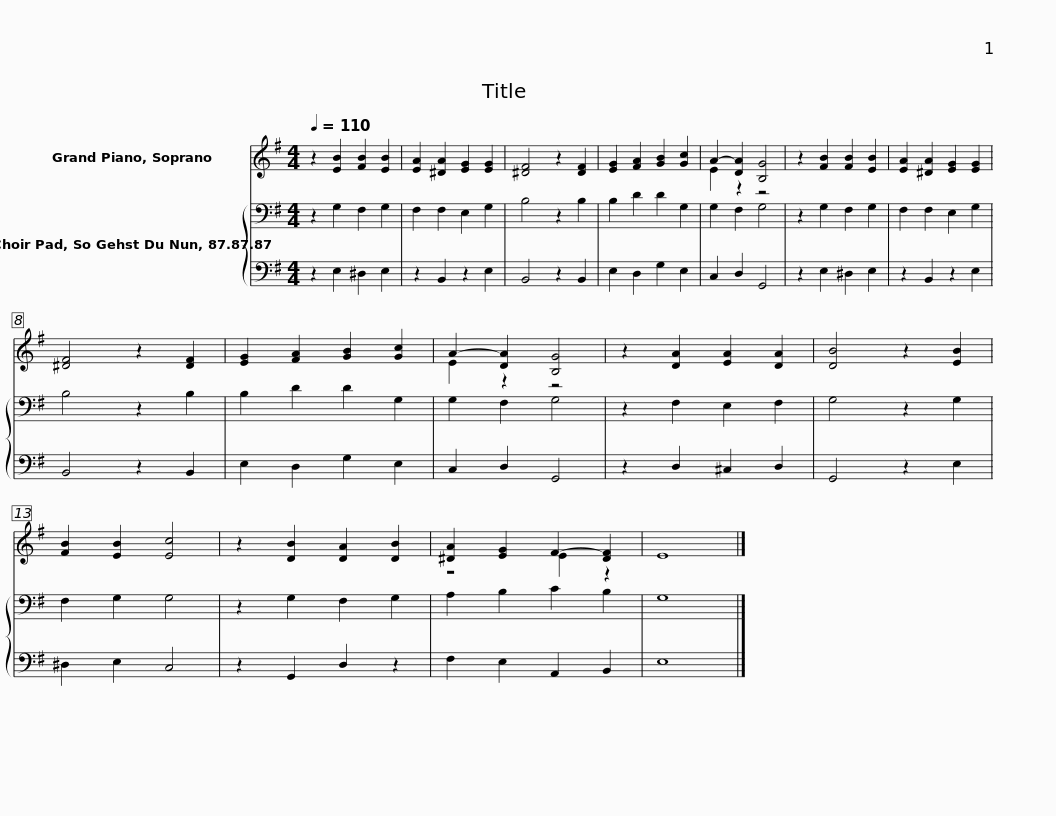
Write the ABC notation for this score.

X:1
%%score ( 1 2 ) { 3 | 4 }
L:1/8
Q:1/4=110
M:4/4
I:linebreak $
K:G
V:1 treble
V:2 treble
V:3 bass
V:4 bass
V:1
 z2 [EB]2 [FB]2 [EB]2 | [EA]2 [^DA]2 [EG]2 [EG]2 | [^DF]4 z2 [DF]2 | [EG]2 [FA]2 [GB]2 [Gc]2 | A2- [DA]2 [B,G]4 |$ %5
 z2 [FB]2 [FB]2 [EB]2 | [EA]2 [^DA]2 [EG]2 [EG]2 | [^DF]4 z2 [DF]2 | [EG]2 [FA]2 [GB]2 [Gc]2 | A2- [DA]2 [B,G]4 | %10
 z2 [DA]2 [EA]2 [DA]2 | [DB]4 z2 [EB]2 | [FB]2 [EB]2 [Ec]4 | z2 [DB]2 [DA]2 [DB]2 |$ [^DA]2 [EG]2 F2- [DF]2 | %15
 E8 |] %16
V:2
 x8 | x8 | x8 | x8 | E2 z2 z4 |$ %5
 x8 | x8 | x8 | x8 | E2 z2 z4 | %10
 x8 | x8 | x8 | x8 |$ z4 E2 z2 | %15
 x8 |] %16
V:3
 z2 G,2 F,2 G,2 | F,2 F,2 E,2 G,2 | B,4 z2 B,2 | B,2 D2 D2 G,2 | G,2 F,2 G,4 |$ %5
 z2 G,2 F,2 G,2 | F,2 F,2 E,2 G,2 | B,4 z2 B,2 | B,2 D2 D2 G,2 | G,2 F,2 G,4 | %10
 z2 F,2 E,2 F,2 | G,4 z2 G,2 | F,2 G,2 G,4 | z2 G,2 F,2 G,2 |$ A,2 B,2 C2 B,2 | %15
 G,8 |] %16
V:4
 z2 E,2 ^D,2 E,2 | z2 B,,2 z2 E,2 | B,,4 z2 B,,2 | E,2 D,2 G,2 E,2 | C,2 D,2 G,,4 |$ %5
 z2 E,2 ^D,2 E,2 | z2 B,,2 z2 E,2 | B,,4 z2 B,,2 | E,2 D,2 G,2 E,2 | C,2 D,2 G,,4 | %10
 z2 D,2 ^C,2 D,2 | G,,4 z2 E,2 | ^D,2 E,2 C,4 | z2 G,,2 D,2 z2 |$ F,2 E,2 A,,2 B,,2 | %15
 E,8 |] %16
